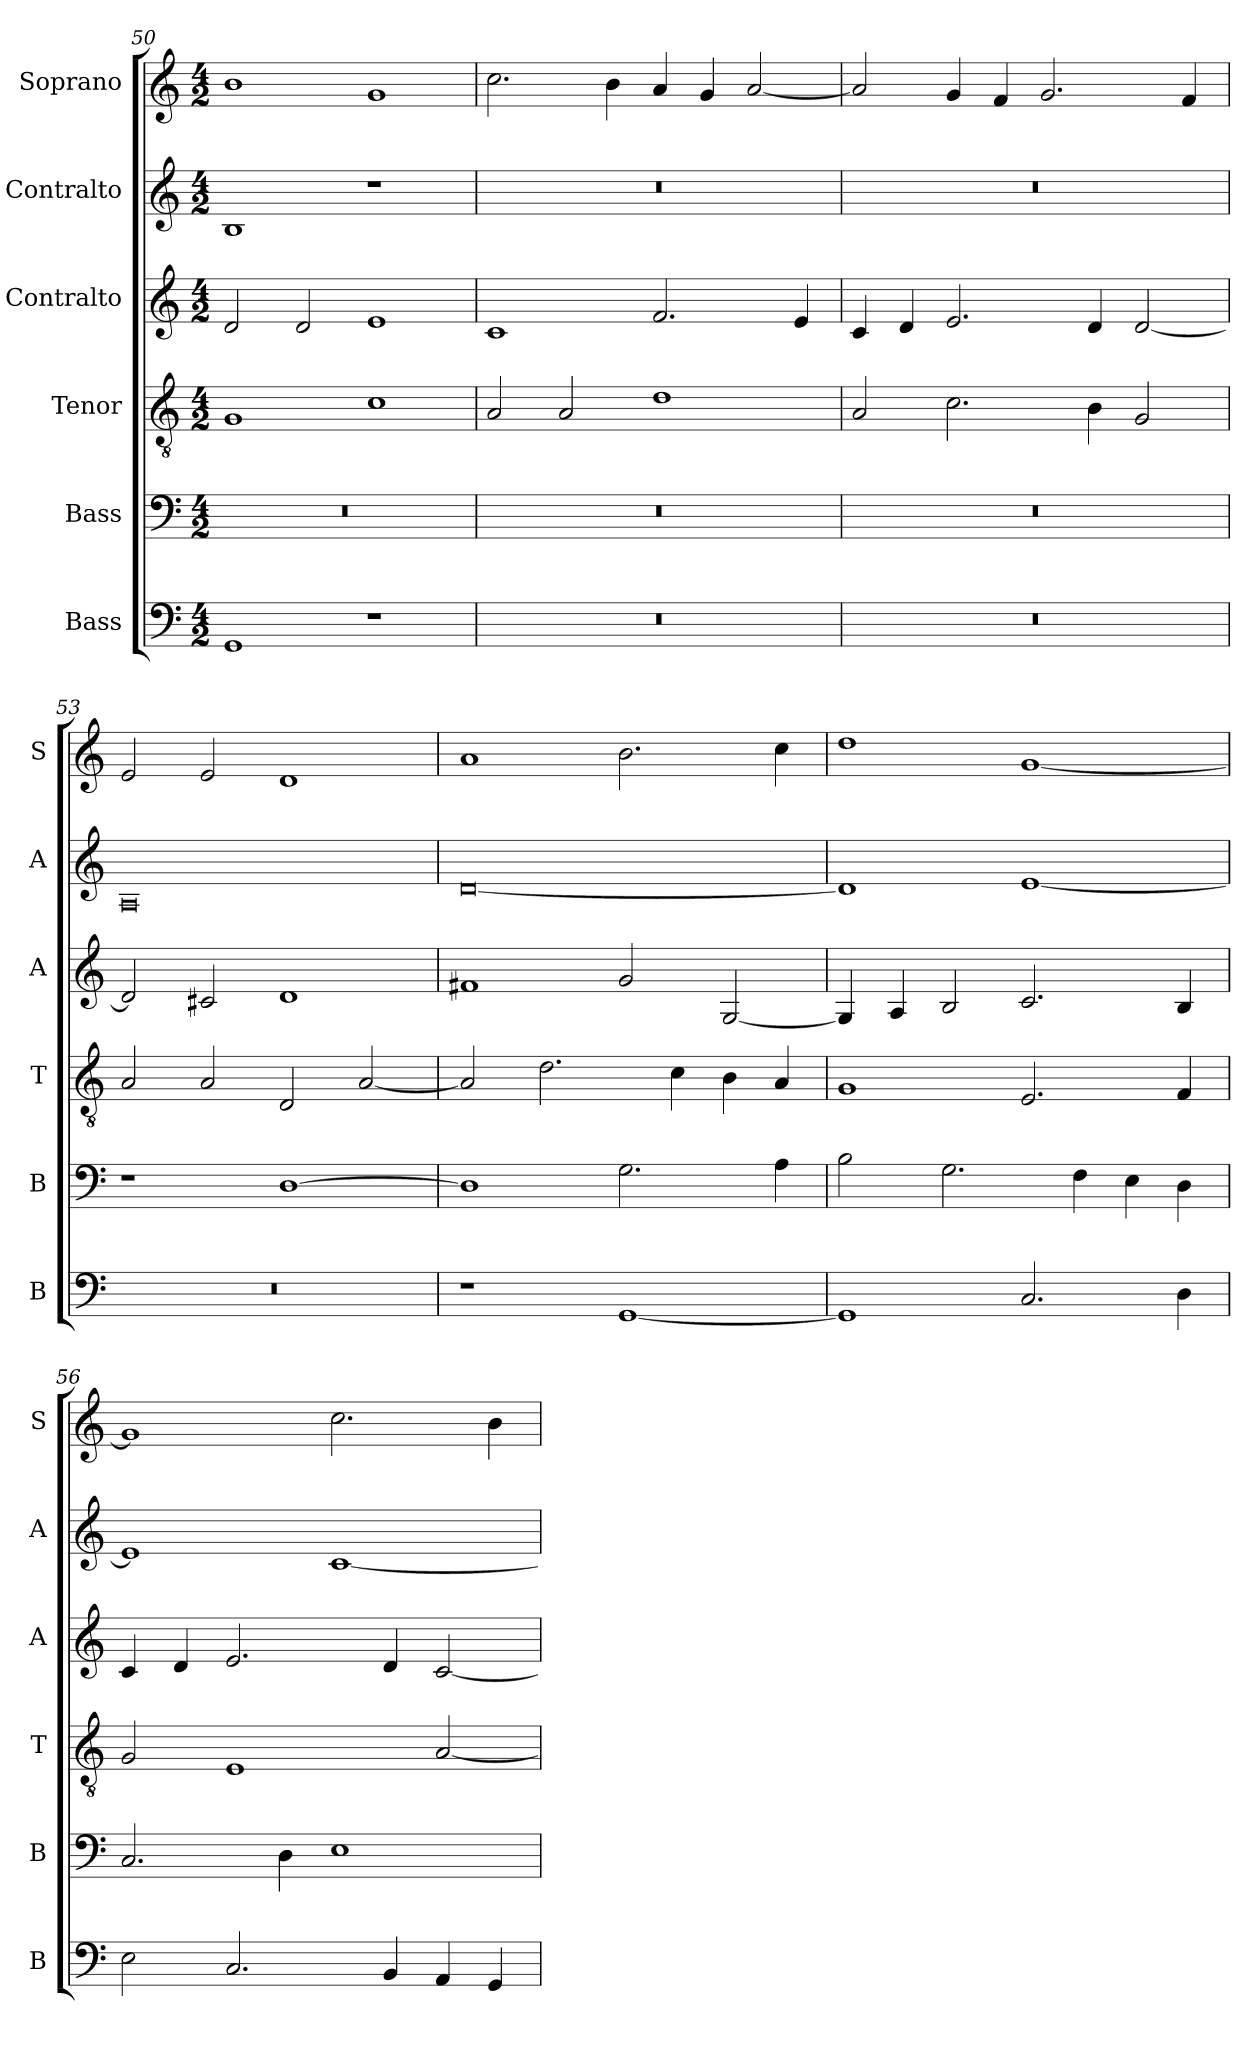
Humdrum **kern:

**kern	**kern	**kern	**kern	**kern	**kern
*part6	*part5	*part4	*part3	*part2	*part1
*staff6	*staff5	*staff4	*staff3	*staff2	*staff1
*I"Bass	*I"Bass	*I"Tenor	*I"Contralto	*I"Contralto	*I"Soprano
*I'B	*I'B	*I'T	*I'A	*I'A	*I'S
*clefF4	*clefF4	*clefGv2	*clefG2	*clefG2	*clefG2
*k[]	*k[]	*k[]	*k[]	*k[]	*k[]
*G:mix	*G:mix	*G:mix	*G:mix	*G:mix	*G:mix
*M4/2	*M4/2	*M4/2	*M4/2	*M4/2	*M4/2
=50	=50	=50	=50	=50	=50
1GG	0r	1G	2d	1B	1b
.	.	.	2d	.	.
1r	.	1c	1e	1r	1g
=51	=51	=51	=51	=51	=51
0r	0r	2A	1c	0r	2.cc
.	.	2A	.	.	.
.	.	.	.	.	4b
.	.	1d	2.f	.	4a
.	.	.	.	.	4g
.	.	.	.	.	[2a
.	.	.	4e	.	.
=52	=52	=52	=52	=52	=52
0r	0r	2A	4c	0r	2a]
.	.	.	4d	.	.
.	.	2.c	2.e	.	4g
.	.	.	.	.	4f
.	.	.	.	.	2.g
.	.	4B	4d	.	.
.	.	2G	[2d	.	.
.	.	.	.	.	4f
=53	=53	=53	=53	=53	=53
0r	1r	2A	2d]	0A	2e
.	.	2A	2c#X	.	2e
.	[1D	2D	1d	.	1d
.	.	[2A	.	.	.
=54	=54	=54	=54	=54	=54
1r	1D]	2A]	1f#X	[0d	1a
.	.	2.d	.	.	.
[1GG	2.G	.	2g	.	2.b
.	.	4c	.	.	.
.	.	4B	[2G	.	.
.	4A	4A	.	.	4cc
=55	=55	=55	=55	=55	=55
1GG]	2B	1G	4G]	1d]	1dd
.	.	.	4A	.	.
.	2.G	.	2B	.	.
2.C	.	2.E	2.c	[1e	[1g
.	4F	.	.	.	.
.	4E	.	.	.	.
4D	4D	4F	4B	.	.
=56	=56	=56	=56	=56	=56
2E	2.C	2G	4c	1e]	1g]
.	.	.	4d	.	.
2.C	.	1E	2.e	.	.
.	4D	.	.	.	.
.	1E	.	.	[1c	2.cc
4BB	.	.	4d	.	.
4AA	.	[2A	[2c	.	.
4GG	.	.	.	.	4b
=	=	=	=	=	=
*-	*-	*-	*-	*-	*-
